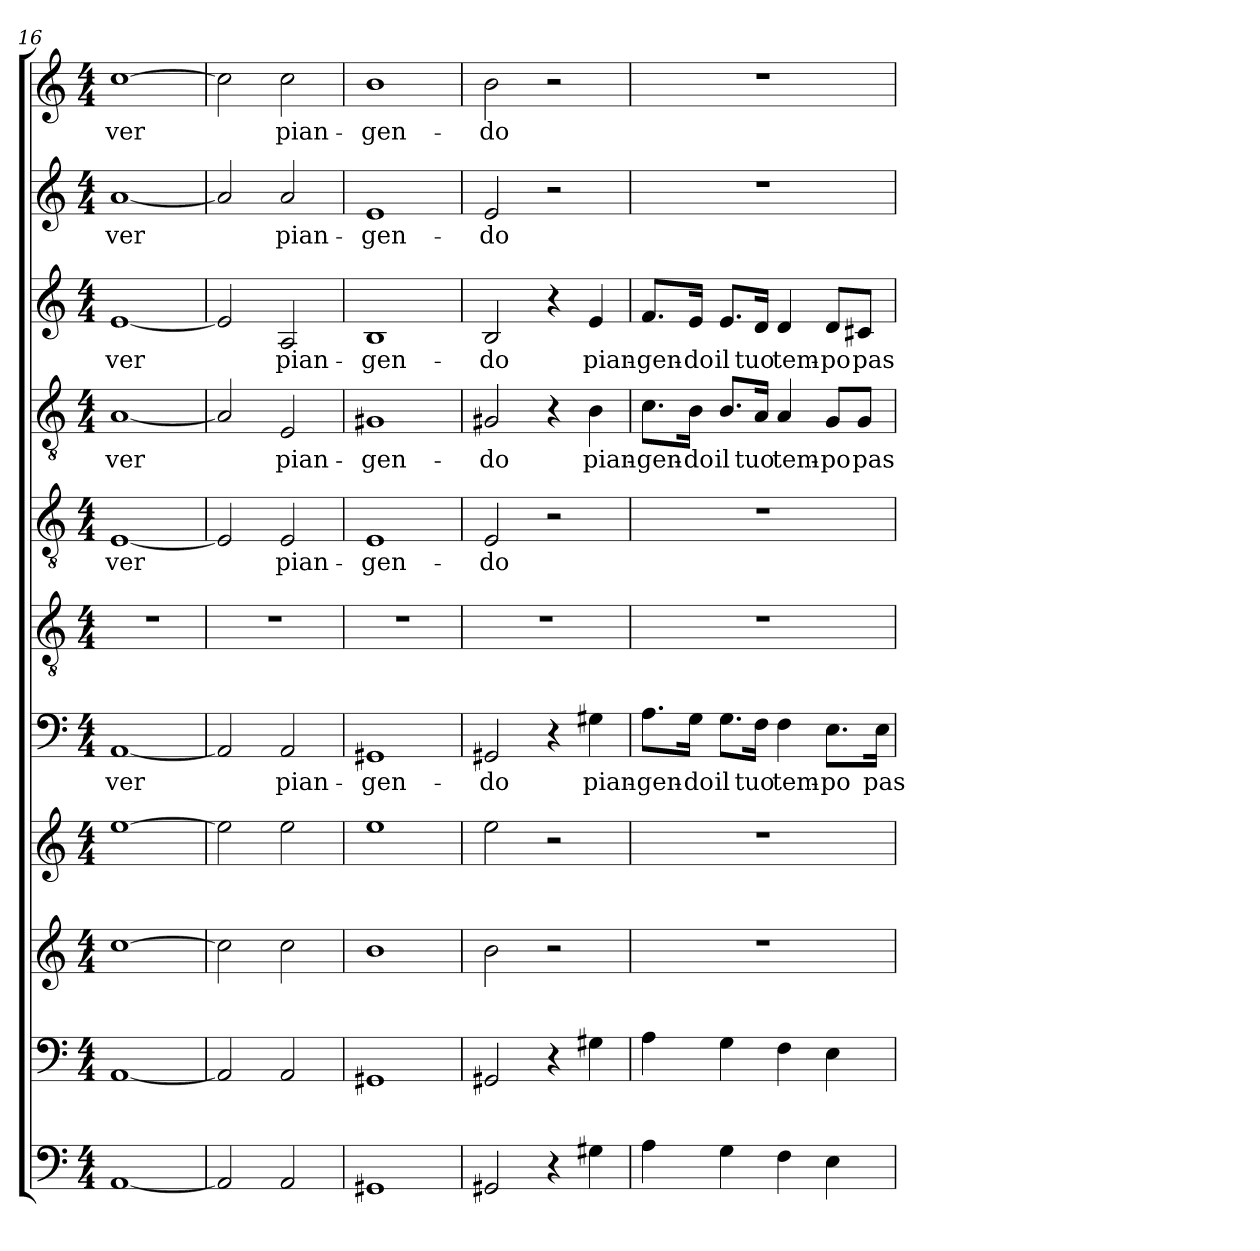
**kern	**kern	**kern	**kern	**kern	**text	**kern	**kern	**text	**kern	**text	**kern	**text	**kern	**text	**kern	**text
*part11	*part10	*part9	*part8	*part7	*part7	*part6	*part5	*part5	*part4	*part4	*part3	*part3	*part2	*part2	*part1	*part1
*staff11	*staff10	*staff9	*staff8	*staff7	*staff7	*staff6	*staff5	*staff5	*staff4	*staff4	*staff3	*staff3	*staff2	*staff2	*staff1	*staff1
*clefF4	*clefF4	*clefG2	*clefG2	*clefF4	*	*clefGv2	*clefGv2	*	*clefGv2	*	*clefG2	*	*clefG2	*	*clefG2	*
*k[]	*k[]	*k[]	*k[]	*k[]	*	*k[]	*k[]	*	*k[]	*	*k[]	*	*k[]	*	*k[]	*
*C:	*C:	*C:	*C:	*C:	*	*C:	*C:	*	*C:	*	*C:	*	*C:	*	*C:	*
*M4/4	*M4/4	*M4/4	*M4/4	*M4/4	*	*M4/4	*M4/4	*	*M4/4	*	*M4/4	*	*M4/4	*	*M4/4	*
=16	=16	=16	=16	=16	=16	=16	=16	=16	=16	=16	=16	=16	=16	=16	=16	=16
!	!	!	!	!	!LO:LY:b	!	!	!LO:LY:b	!	!LO:LY:b	!	!LO:LY:b	!	!LO:LY:b	!	!LO:LY:b
[1AA	[1AA	[1cc	[1ee	[1AA	-ver	1r	[1E	-ver	[1A	-ver	[1e	-ver	[1a	-ver	[1cc	-ver
=17	=17	=17	=17	=17	=17	=17	=17	=17	=17	=17	=17	=17	=17	=17	=17	=17
2AA/]	2AA/]	2cc\]	2ee\]	2AA/]	.	1r	2E/]	.	2A/]	.	2e/]	.	2a/]	.	2cc\]	.
!	!	!	!	!	!LO:LY:b	!	!	!LO:LY:b	!	!LO:LY:b	!	!LO:LY:b	!	!LO:LY:b	!	!LO:LY:b
2AA/	2AA/	2cc\	2ee\	2AA/	pian-	.	2E/	pian-	2E/	pian-	2A/	pian-	2a/	pian-	2cc\	pian-
=18	=18	=18	=18	=18	=18	=18	=18	=18	=18	=18	=18	=18	=18	=18	=18	=18
!	!	!	!	!	!LO:LY:b	!	!	!LO:LY:b	!	!LO:LY:b	!	!LO:LY:b	!	!LO:LY:b	!	!LO:LY:b
1GG#X	1GG#X	1b	1ee	1GG#X	-gen-	1r	1E	-gen-	1G#X	-gen-	1B	-gen-	1e	-gen-	1b	-gen-
=19	=19	=19	=19	=19	=19	=19	=19	=19	=19	=19	=19	=19	=19	=19	=19	=19
!	!	!	!	!	!LO:LY:b	!	!	!LO:LY:b	!	!LO:LY:b	!	!LO:LY:b	!	!LO:LY:b	!	!LO:LY:b
2GG#X/	2GG#X/	2b\	2ee\	2GG#X/	-do	1r	2E/	-do	2G#X/	-do	2B/	-do	2e/	-do	2b\	-do
4r	4r	2r	2r	4r	.	.	2r	.	4r	.	4r	.	2r	.	2r	.
!	!	!	!	!	!LO:LY:b	!	!	!	!	!LO:LY:b	!	!LO:LY:b	!	!	!	!
4G#X\	4G#X\	.	.	4G#X\	pian-	.	.	.	4B\	pian-	4e/	pian-	.	.	.	.
=20	=20	=20	=20	=20	=20	=20	=20	=20	=20	=20	=20	=20	=20	=20	=20	=20
!	!	!	!	!	!LO:LY:b	!	!	!	!	!LO:LY:b	!	!LO:LY:b	!	!	!	!
4A\	4A\	1r	1r	8.A\L	-gen-	1r	1r	.	8.c\L	-gen-	8.f/L	-gen-	1r	.	1r	.
!	!	!	!	!	!LO:LY:b	!	!	!	!	!LO:LY:b	!	!LO:LY:b	!	!	!	!
.	.	.	.	16G\Jk	-do	.	.	.	16B\Jk	-do	16e/Jk	-do	.	.	.	.
!	!	!	!	!	!LO:LY:b	!	!	!	!	!LO:LY:b	!	!LO:LY:b	!	!	!	!
4G\	4G\	.	.	8.G\L	il	.	.	.	8.B/L	il	8.e/L	il	.	.	.	.
!	!	!	!	!	!LO:LY:b	!	!	!	!	!LO:LY:b	!	!LO:LY:b	!	!	!	!
.	.	.	.	16F\Jk	tuo	.	.	.	16A/Jk	tuo	16d/Jk	tuo	.	.	.	.
!	!	!	!	!	!LO:LY:b	!	!	!	!	!LO:LY:b	!	!LO:LY:b	!	!	!	!
4F\	4F\	.	.	4F\	tem-	.	.	.	4A/	tem-	4d/	tem-	.	.	.	.
!	!	!	!	!	!LO:LY:b	!	!	!	!	!LO:LY:b	!	!LO:LY:b	!	!	!	!
4E\	4E\	.	.	8.E\L	-po	.	.	.	8G/L	-po	8d/L	-po	.	.	.	.
!	!	!	!	!	!	!	!	!	!	!LO:LY:b	!	!LO:LY:b	!	!	!	!
.	.	.	.	.	.	.	.	.	8G/J	pas-	8c#X/J	pas-	.	.	.	.
!	!	!	!	!	!LO:LY:b	!	!	!	!	!	!	!	!	!	!	!
.	.	.	.	16E\Jk	pas-	.	.	.	.	.	.	.	.	.	.	.
=	=	=	=	=	=	=	=	=	=	=	=	=	=	=	=	=
*-	*-	*-	*-	*-	*-	*-	*-	*-	*-	*-	*-	*-	*-	*-	*-	*-
